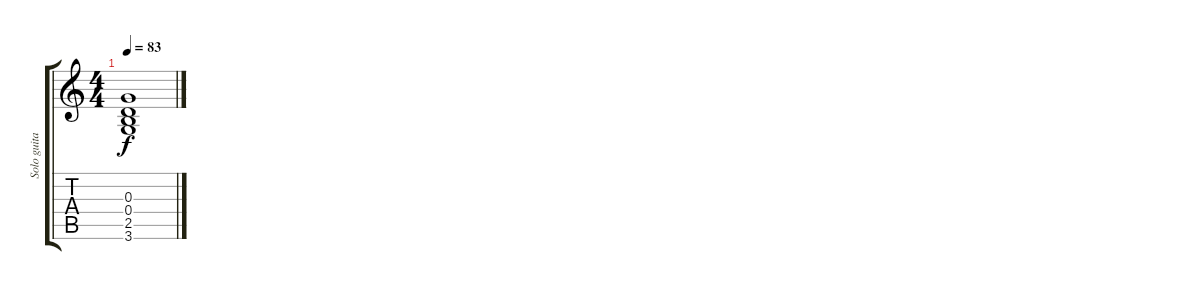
\track ("Solo guitar" "Solo guita") {instrument acousticguitarsteel}
\staff {score tabs}
\tuning (E4 B3 G3 D3 A2 E2) {hide}
\ts (4 4)
\tempo 83
\clef g2
\ks c
(0.3{t} 0.4{t} 2.5{t} 3.6{t}).1{dy f}
